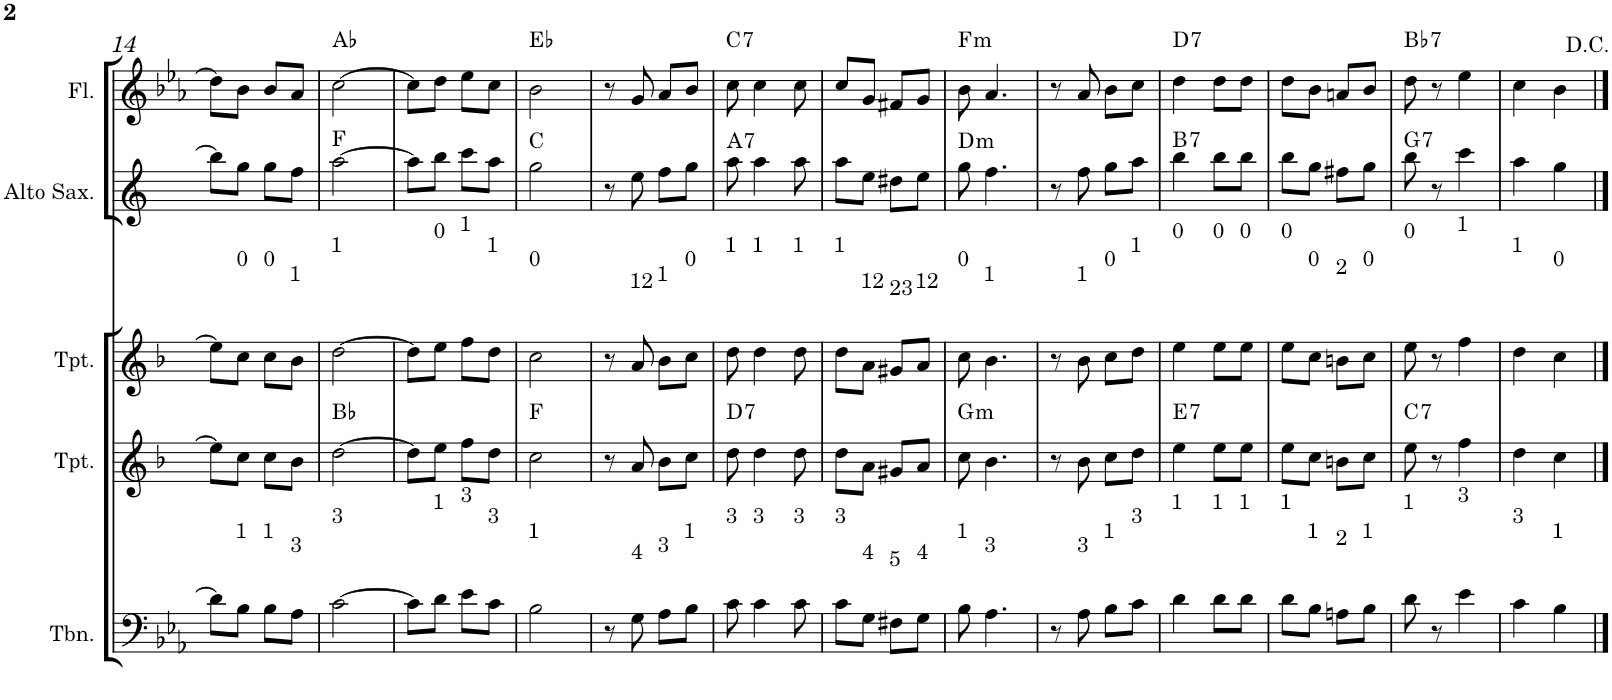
**kern	**kern	**harte	**kern	**kern	**harte	**kern	**harte
*part5	*part4	*part4	*part3	*part2	*part2	*part1	*part1
*staff5	*staff4	*	*staff3	*staff2	*	*staff1	*
*I"C clavF	*I"Bb	*	*I"Bb - Pirata	*I"Eb	*	*I"C clavG	*
!!LO:PB:g=z
*clefF4	*clefG2	*	*clefG2	*clefG2	*	*clefG2	*
*	*Trd1c2	*	*Trd1c2	*Trd5c9	*	*	*
*k[b-e-a-]	*k[b-]	*	*k[b-]	*k[]	*	*k[b-e-a-]	*
*E-:	*F:	*	*F:	*	*	*E-:	*
*M2/4	*M2/4	*	*M2/4	*M2/4	*	*M2/4	*
=14	=14	=14	=14	=14	=14	=14	=14
8d\L]	8ee\L]	.	8ee\L]	8bb\L]	.	8dd\L]	.
!	!	!	!LO:TX:a:t=0	!	!	!	!
!LO:TX:a:t=1	!	!	!	!	!	!	!
8B-\J	8cc\J	.	8cc\J	8gg\J	.	8b-\J	.
!	!	!	!LO:TX:a:t=0	!	!	!	!
!LO:TX:a:t=1	!	!	!	!	!	!	!
8B-\L	8cc\L	.	8cc\L	8gg\L	.	8b-/L	.
!	!	!	!LO:TX:a:t=1	!	!	!	!
!LO:TX:a:t=3	!	!	!	!	!	!	!
8A-\J	8b-\J	.	8b-\J	8ff\J	.	8a-/J	.
=15	=15	=15	=15	=15	=15	=15	=15
!	!	!	!LO:TX:a:t=1	!	!	!	!
!LO:TX:a:t=3	!	!	!	!	!	!	!
[>2c\	[>2dd\	Bb:maj	[>2dd\	[>2aa\	F:maj	[>2cc\	Ab:maj
=16	=16	=16	=16	=16	=16	=16	=16
8c\L]	8dd\L]	.	8dd\L]	8aa\L]	.	8cc\L]	.
!	!	!	!LO:TX:a:t=0	!	!	!	!
!LO:TX:a:t=1	!	!	!	!	!	!	!
8d\J	8ee\J	.	8ee\J	8bb\J	.	8dd\J	.
!	!	!	!LO:TX:a:t=1	!	!	!	!
!LO:TX:a:t=3	!	!	!	!	!	!	!
8e-\L	8ff\L	.	8ff\L	8ccc\L	.	8ee-\L	.
!	!	!	!LO:TX:a:t=1	!	!	!	!
!LO:TX:a:t=3	!	!	!	!	!	!	!
8c\J	8dd\J	.	8dd\J	8aa\J	.	8cc\J	.
=17	=17	=17	=17	=17	=17	=17	=17
!	!	!	!LO:TX:a:t=0	!	!	!	!
!LO:TX:a:t=1	!	!	!	!	!	!	!
2B-\	2cc\	F:maj	2cc\	2gg\	C:maj	2b-\	Eb:maj
=18	=18	=18	=18	=18	=18	=18	=18
8r	8r	.	8r	8r	.	8r	.
!	!	!	!LO:TX:a:t=12	!	!	!	!
!LO:TX:a:t=4	!	!	!	!	!	!	!
8G\	8a/	.	8a/	8ee\	.	8g/	.
!	!	!	!LO:TX:a:t=1	!	!	!	!
!LO:TX:a:t=3	!	!	!	!	!	!	!
8A-\L	8b-\L	.	8b-\L	8ff\L	.	8a-/L	.
!	!	!	!LO:TX:a:t=0	!	!	!	!
!LO:TX:a:t=1	!	!	!	!	!	!	!
8B-\J	8cc\J	.	8cc\J	8gg\J	.	8b-/J	.
=19	=19	=19	=19	=19	=19	=19	=19
!	!	!	!LO:TX:a:t=1	!	!	!	!
!LO:TX:a:t=3	!	!LO:H:kt=7	!	!	!LO:H:kt=7	!	!LO:H:kt=7
8c\	8dd\	D:7	8dd\	8aa\	A:7	8cc\	C:7
!	!	!	!LO:TX:a:t=1	!	!	!	!
!LO:TX:a:t=3	!	!	!	!	!	!	!
4c\	4dd\	.	4dd\	4aa\	.	4cc\	.
!	!	!	!LO:TX:a:t=1	!	!	!	!
!LO:TX:a:t=3	!	!	!	!	!	!	!
8c\	8dd\	.	8dd\	8aa\	.	8cc\	.
=20	=20	=20	=20	=20	=20	=20	=20
!	!	!	!LO:TX:a:t=1	!	!	!	!
!LO:TX:a:t=3	!	!	!	!	!	!	!
8c\L	8dd\L	.	8dd\L	8aa\L	.	8cc/L	.
!	!	!	!LO:TX:a:t=12	!	!	!	!
!LO:TX:a:t=4	!	!	!	!	!	!	!
8G\J	8a\J	.	8a\J	8ee\J	.	8g/J	.
!	!	!	!LO:TX:a:t=23	!	!	!	!
!LO:TX:a:t=5	!	!	!	!	!	!	!
8F#X\L	8g#X/L	.	8g#X/L	8dd#X\L	.	8f#X/L	.
!	!	!	!LO:TX:a:t=12	!	!	!	!
!LO:TX:a:t=4	!	!	!	!	!	!	!
8G\J	8a/J	.	8a/J	8ee\J	.	8g/J	.
=21	=21	=21	=21	=21	=21	=21	=21
!	!	!	!LO:TX:a:t=0	!	!	!	!
!LO:TX:a:t=1	!	!LO:H:kt=m	!	!	!LO:H:kt=m	!	!LO:H:kt=m
8B-\	8cc\	G:min	8cc\	8gg\	D:min	8b-\	F:min
!	!	!	!LO:TX:a:t=1	!	!	!	!
!LO:TX:a:t=3	!	!	!	!	!	!	!
4.A-\	4.b-\	.	4.b-\	4.ff\	.	4.a-/	.
=22	=22	=22	=22	=22	=22	=22	=22
8r	8r	.	8r	8r	.	8r	.
!	!	!	!LO:TX:a:t=1	!	!	!	!
!LO:TX:a:t=3	!	!	!	!	!	!	!
8A-\	8b-\	.	8b-\	8ff\	.	8a-/	.
!	!	!	!LO:TX:a:t=0	!	!	!	!
!LO:TX:a:t=1	!	!	!	!	!	!	!
8B-\L	8cc\L	.	8cc\L	8gg\L	.	8b-\L	.
!	!	!	!LO:TX:a:t=1	!	!	!	!
!LO:TX:a:t=3	!	!	!	!	!	!	!
8c\J	8dd\J	.	8dd\J	8aa\J	.	8cc\J	.
=23	=23	=23	=23	=23	=23	=23	=23
!	!	!	!LO:TX:a:t=0	!	!	!	!
!LO:TX:a:t=1	!	!LO:H:kt=7	!	!	!LO:H:kt=7	!	!LO:H:kt=7
4d\	4ee\	E:7	4ee\	4bb\	B:7	4dd\	D:7
!	!	!	!LO:TX:a:t=0	!	!	!	!
!LO:TX:a:t=1	!	!	!	!	!	!	!
8d\L	8ee\L	.	8ee\L	8bb\L	.	8dd\L	.
!	!	!	!LO:TX:a:t=0	!	!	!	!
!LO:TX:a:t=1	!	!	!	!	!	!	!
8d\J	8ee\J	.	8ee\J	8bb\J	.	8dd\J	.
=24	=24	=24	=24	=24	=24	=24	=24
!	!	!	!LO:TX:a:t=0	!	!	!	!
!LO:TX:a:t=1	!	!	!	!	!	!	!
8d\L	8ee\L	.	8ee\L	8bb\L	.	8dd\L	.
!	!	!	!LO:TX:a:t=0	!	!	!	!
!LO:TX:a:t=1	!	!	!	!	!	!	!
8B-\J	8cc\J	.	8cc\J	8gg\J	.	8b-\J	.
!	!	!	!LO:TX:a:t=2	!	!	!	!
!LO:TX:a:t=2	!	!	!	!	!	!	!
8An\L	8bn\L	.	8bn\L	8ff#X\L	.	8an/L	.
!	!	!	!LO:TX:a:t=0	!	!	!	!
!LO:TX:a:t=1	!	!	!	!	!	!	!
8B-\J	8cc\J	.	8cc\J	8gg\J	.	8b-/J	.
=25	=25	=25	=25	=25	=25	=25	=25
!	!	!	!LO:TX:a:t=0	!	!	!	!
!LO:TX:a:t=1	!	!LO:H:kt=7	!	!	!LO:H:kt=7	!	!LO:H:kt=7
8d\	8ee\	C:7	8ee\	8bb\	G:7	8dd\	Bb:7
8r	8r	.	8r	8r	.	8r	.
!	!	!	!LO:TX:a:t=1	!	!	!	!
!LO:TX:a:t=3	!	!	!	!	!	!	!
4e-\	4ff\	.	4ff\	4ccc\	.	4ee-\	.
=26	=26	=26	=26	=26	=26	=26	=26
!	!	!	!LO:TX:a:t=1	!	!	!	!
!LO:TX:a:t=3	!	!	!	!	!	!	!
4c\	4dd\	.	4dd\	4aa\	.	4cc\	.
!	!	!	!LO:TX:a:t=0	!	!	!	!
!LO:TX:a:t=1	!	!	!	!	!	!	!
4B-\	4cc\	.	4cc\	4gg\	.	4b-\	.
==	==	==	==	==	==	==	==
*-	*-	*-	*-	*-	*-	*-	*-
